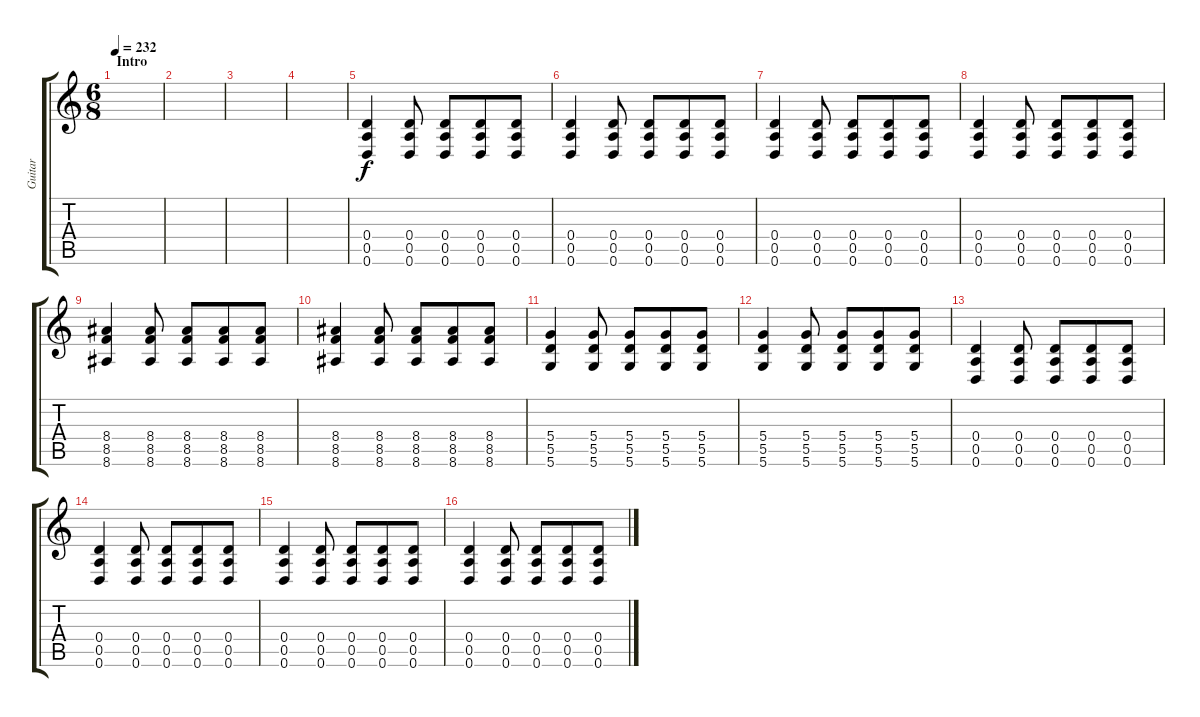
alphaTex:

\track ("Guitar" "Guitar") {instrument overdrivenguitar}
\staff {score tabs}
\tuning (E4 B3 G3 D3 A2 D2) {hide}
\ts (6 8)
\section ("" "Intro")
\tempo 232
\clef g2
\ks c
|
|
|
|
(0.4 0.5 0.6).4 (0.4 0.5 0.6).8 (0.4 0.5 0.6).8 (0.4 0.5 0.6).8 (0.4 0.5 0.6).8 |
(0.4 0.5 0.6).4 (0.4 0.5 0.6).8 (0.4 0.5 0.6).8 (0.4 0.5 0.6).8 (0.4 0.5 0.6).8 |
(0.4 0.5 0.6).4 (0.4 0.5 0.6).8 (0.4 0.5 0.6).8 (0.4 0.5 0.6).8 (0.4 0.5 0.6).8 |
(0.4 0.5 0.6).4 (0.4 0.5 0.6).8 (0.4 0.5 0.6).8 (0.4 0.5 0.6).8 (0.4 0.5 0.6).8 |
(8.4 8.5 8.6).4 (8.4 8.5 8.6).8 (8.4 8.5 8.6).8 (8.4 8.5 8.6).8 (8.4 8.5 8.6).8 |
(8.4 8.5 8.6).4 (8.4 8.5 8.6).8 (8.4 8.5 8.6).8 (8.4 8.5 8.6).8 (8.4 8.5 8.6).8 |
(5.4 5.5 5.6).4 (5.4 5.5 5.6).8 (5.4 5.5 5.6).8 (5.4 5.5 5.6).8 (5.4 5.5 5.6).8 |
(5.4 5.5 5.6).4 (5.4 5.5 5.6).8 (5.4 5.5 5.6).8 (5.4 5.5 5.6).8 (5.4 5.5 5.6).8 |
(0.4 0.5 0.6).4 (0.4 0.5 0.6).8 (0.4 0.5 0.6).8 (0.4 0.5 0.6).8 (0.4 0.5 0.6).8 |
(0.4 0.5 0.6).4 (0.4 0.5 0.6).8 (0.4 0.5 0.6).8 (0.4 0.5 0.6).8 (0.4 0.5 0.6).8 |
(0.4 0.5 0.6).4 (0.4 0.5 0.6).8 (0.4 0.5 0.6).8 (0.4 0.5 0.6).8 (0.4 0.5 0.6).8 |
(0.4 0.5 0.6).4 (0.4 0.5 0.6).8 (0.4 0.5 0.6).8 (0.4 0.5 0.6).8 (0.4 0.5 0.6).8
